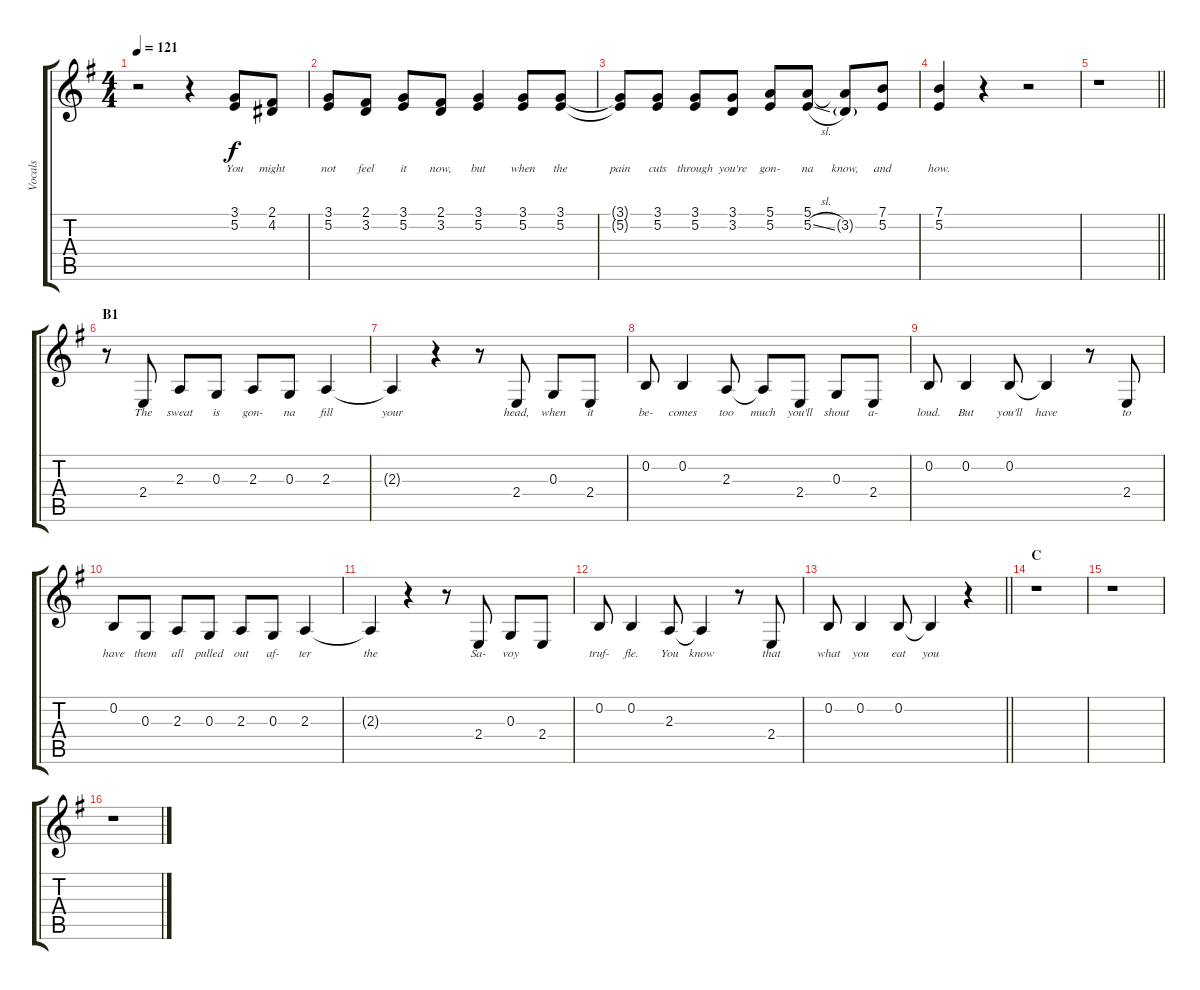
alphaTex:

\track ("Vocals" "Vocals") {instrument tenorsax}
\staff {score tabs}
\tuning (E4 B3 G3 D3 A2 E2) {hide}
\ts (4 4)
\tempo 121
\clef g2
\ks g
r.2{dy mp} r.4 (3.1 5.2).8{lyrics (0 "You") lyrics (1 "") lyrics (2 "") lyrics (3 "") lyrics (4 "") dy f} (2.1 4.2).8{lyrics (0 "might") lyrics (1 "") lyrics (2 "") lyrics (3 "") lyrics (4 "")} |
(3.1 5.2).8{lyrics (0 "not") lyrics (1 "") lyrics (2 "") lyrics (3 "") lyrics (4 "")} (2.1 3.2).8{lyrics (0 "feel") lyrics (1 "") lyrics (2 "") lyrics (3 "") lyrics (4 "")} (3.1 5.2).8{lyrics (0 "it") lyrics (1 "") lyrics (2 "") lyrics (3 "") lyrics (4 "")} (2.1 3.2).8{lyrics (0 "now,") lyrics (1 "") lyrics (2 "") lyrics (3 "") lyrics (4 "")} (3.1 5.2).4{lyrics (0 "but") lyrics (1 "") lyrics (2 "") lyrics (3 "") lyrics (4 "")} (3.1 5.2).8{lyrics (0 "when") lyrics (1 "") lyrics (2 "") lyrics (3 "") lyrics (4 "")} (3.1 5.2).8{lyrics (0 "the") lyrics (1 "") lyrics (2 "") lyrics (3 "") lyrics (4 "")} |
(3.1{t} 5.2{t}).8{lyrics (0 "pain") lyrics (1 "") lyrics (2 "") lyrics (3 "") lyrics (4 "")} (3.1 5.2).8{lyrics (0 "cuts") lyrics (1 "") lyrics (2 "") lyrics (3 "") lyrics (4 "")} (3.1 5.2).8{lyrics (0 "through") lyrics (1 "") lyrics (2 "") lyrics (3 "") lyrics (4 "")} (3.1 3.2).8{lyrics (0 "you're") lyrics (1 "") lyrics (2 "") lyrics (3 "") lyrics (4 "")} (5.1 5.2).8{lyrics (0 "gon-") lyrics (1 "") lyrics (2 "") lyrics (3 "") lyrics (4 "")} (5.1 5.2{sl}).8{lyrics (0 "na") lyrics (1 "") lyrics (2 "") lyrics (3 "") lyrics (4 "")} (5.1{t} 3.2{g}).8{lyrics (0 "know,") lyrics (1 "") lyrics (2 "") lyrics (3 "") lyrics (4 "")} (7.1 5.2).8{lyrics (0 "and") lyrics (1 "") lyrics (2 "") lyrics (3 "") lyrics (4 "")} |
(7.1 5.2).4{lyrics (0 "how.") lyrics (1 "") lyrics (2 "") lyrics (3 "") lyrics (4 "")} r.4 r.2 |
\barLineRight lightlight
r.1 |
\section ("" "B1")
r.8 2.4.8{lyrics (0 "The") lyrics (1 "") lyrics (2 "") lyrics (3 "") lyrics (4 "")} 2.3.8{lyrics (0 "sweat") lyrics (1 "") lyrics (2 "") lyrics (3 "") lyrics (4 "")} 0.3.8{lyrics (0 "is") lyrics (1 "") lyrics (2 "") lyrics (3 "") lyrics (4 "")} 2.3.8{lyrics (0 "gon-") lyrics (1 "") lyrics (2 "") lyrics (3 "") lyrics (4 "")} 0.3.8{lyrics (0 "na") lyrics (1 "") lyrics (2 "") lyrics (3 "") lyrics (4 "")} 2.3.4{lyrics (0 "fill") lyrics (1 "") lyrics (2 "") lyrics (3 "") lyrics (4 "")} |
2.3{t}.4{lyrics (0 "your") lyrics (1 "") lyrics (2 "") lyrics (3 "") lyrics (4 "")} r.4 r.8 2.4.8{lyrics (0 "head,") lyrics (1 "") lyrics (2 "") lyrics (3 "") lyrics (4 "")} 0.3.8{lyrics (0 "when") lyrics (1 "") lyrics (2 "") lyrics (3 "") lyrics (4 "")} 2.4.8{lyrics (0 "it") lyrics (1 "") lyrics (2 "") lyrics (3 "") lyrics (4 "")} |
0.2.8{lyrics (0 "be-") lyrics (1 "") lyrics (2 "") lyrics (3 "") lyrics (4 "")} 0.2.4{lyrics (0 "comes") lyrics (1 "") lyrics (2 "") lyrics (3 "") lyrics (4 "")} 2.3.8{lyrics (0 "too") lyrics (1 "") lyrics (2 "") lyrics (3 "") lyrics (4 "")} 2.3{t}.8{lyrics (0 "much") lyrics (1 "") lyrics (2 "") lyrics (3 "") lyrics (4 "")} 2.4.8{lyrics (0 "you'll") lyrics (1 "") lyrics (2 "") lyrics (3 "") lyrics (4 "")} 0.3.8{lyrics (0 "shout") lyrics (1 "") lyrics (2 "") lyrics (3 "") lyrics (4 "")} 2.4.8{lyrics (0 "a-") lyrics (1 "") lyrics (2 "") lyrics (3 "") lyrics (4 "")} |
0.2.8{lyrics (0 "loud.") lyrics (1 "") lyrics (2 "") lyrics (3 "") lyrics (4 "")} 0.2.4{lyrics (0 "But") lyrics (1 "") lyrics (2 "") lyrics (3 "") lyrics (4 "")} 0.2.8{lyrics (0 "you'll") lyrics (1 "") lyrics (2 "") lyrics (3 "") lyrics (4 "")} 0.2{t}.4{lyrics (0 "have") lyrics (1 "") lyrics (2 "") lyrics (3 "") lyrics (4 "")} r.8 2.4.8{lyrics (0 "to") lyrics (1 "") lyrics (2 "") lyrics (3 "") lyrics (4 "")} |
0.2.8{lyrics (0 "have") lyrics (1 "") lyrics (2 "") lyrics (3 "") lyrics (4 "")} 0.3.8{lyrics (0 "them") lyrics (1 "") lyrics (2 "") lyrics (3 "") lyrics (4 "")} 2.3.8{lyrics (0 "all") lyrics (1 "") lyrics (2 "") lyrics (3 "") lyrics (4 "")} 0.3.8{lyrics (0 "pulled") lyrics (1 "") lyrics (2 "") lyrics (3 "") lyrics (4 "")} 2.3.8{lyrics (0 "out") lyrics (1 "") lyrics (2 "") lyrics (3 "") lyrics (4 "")} 0.3.8{lyrics (0 "af-") lyrics (1 "") lyrics (2 "") lyrics (3 "") lyrics (4 "")} 2.3.4{lyrics (0 "ter") lyrics (1 "") lyrics (2 "") lyrics (3 "") lyrics (4 "")} |
2.3{t}.4{lyrics (0 "the") lyrics (1 "") lyrics (2 "") lyrics (3 "") lyrics (4 "")} r.4 r.8 2.4.8{lyrics (0 "Sa-") lyrics (1 "") lyrics (2 "") lyrics (3 "") lyrics (4 "")} 0.3.8{lyrics (0 "voy") lyrics (1 "") lyrics (2 "") lyrics (3 "") lyrics (4 "")} 2.4.8{lyrics (0 "") lyrics (1 "") lyrics (2 "") lyrics (3 "") lyrics (4 "")} |
0.2.8{lyrics (0 "truf-") lyrics (1 "") lyrics (2 "") lyrics (3 "") lyrics (4 "")} 0.2.4{lyrics (0 "fle.") lyrics (1 "") lyrics (2 "") lyrics (3 "") lyrics (4 "")} 2.3.8{lyrics (0 "You") lyrics (1 "") lyrics (2 "") lyrics (3 "") lyrics (4 "")} 2.3{t}.4{lyrics (0 "know") lyrics (1 "") lyrics (2 "") lyrics (3 "") lyrics (4 "")} r.8 2.4.8{lyrics (0 "that") lyrics (1 "") lyrics (2 "") lyrics (3 "") lyrics (4 "")} |
\barLineRight lightlight
0.2.8{lyrics (0 "what") lyrics (1 "") lyrics (2 "") lyrics (3 "") lyrics (4 "")} 0.2.4{lyrics (0 "you") lyrics (1 "") lyrics (2 "") lyrics (3 "") lyrics (4 "")} 0.2.8{lyrics (0 "eat") lyrics (1 "") lyrics (2 "") lyrics (3 "") lyrics (4 "")} 0.2{t}.4{lyrics (0 "you") lyrics (1 "") lyrics (2 "") lyrics (3 "") lyrics (4 "")} r.4 |
\section ("" "C")
r.1 |
r.1 |
r.1
